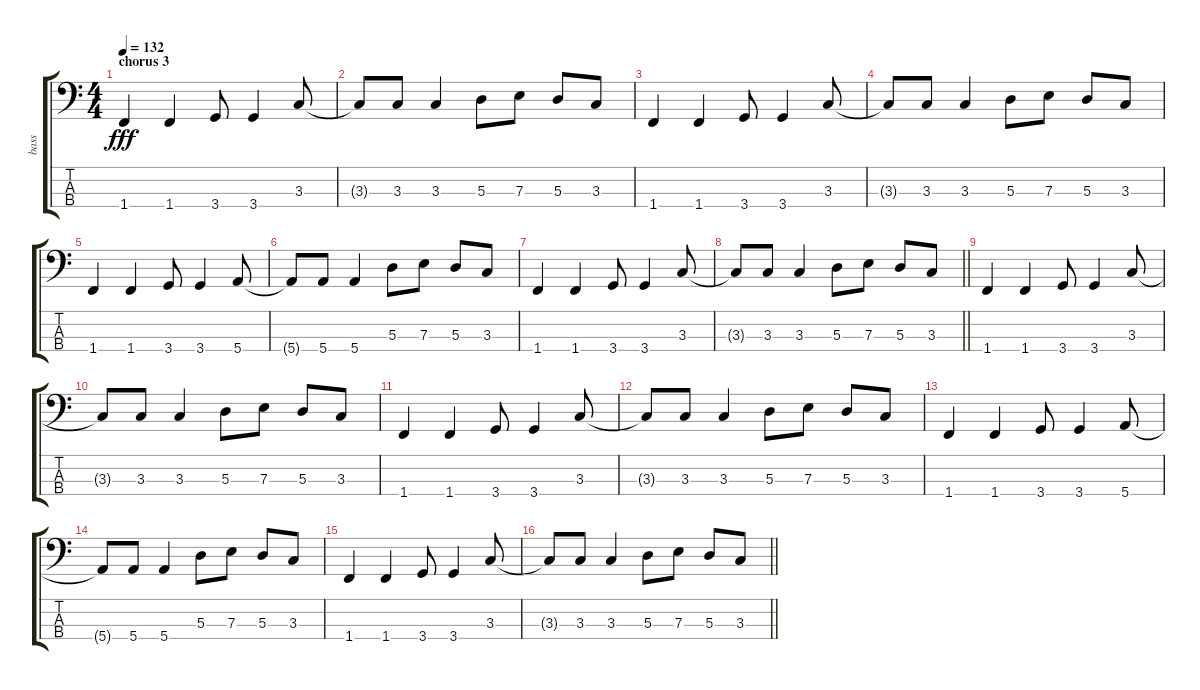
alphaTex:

\track ("bass" "bass") {instrument electricbassfinger}
\staff {score tabs}
\tuning (G2 D2 A1 E1) {hide}
\ts (4 4)
\section ("" "chorus 3")
\tempo 132
\clef f4
\ks c
1.4.4{dy fff} 1.4.4 3.4.8 3.4.4 3.3.8 |
3.3{t}.8 3.3.8 3.3.4 5.3.8 7.3.8 5.3.8 3.3.8 |
1.4.4 1.4.4 3.4.8 3.4.4 3.3.8 |
3.3{t}.8 3.3.8 3.3.4 5.3.8 7.3.8 5.3.8 3.3.8 |
1.4.4 1.4.4 3.4.8 3.4.4 5.4.8 |
5.4{t}.8 5.4.8 5.4.4 5.3.8 7.3.8 5.3.8 3.3.8 |
1.4.4 1.4.4 3.4.8 3.4.4 3.3.8 |
\barLineRight lightlight
3.3{t}.8 3.3.8 3.3.4 5.3.8 7.3.8 5.3.8 3.3.8 |
1.4.4 1.4.4 3.4.8 3.4.4 3.3.8 |
3.3{t}.8 3.3.8 3.3.4 5.3.8 7.3.8 5.3.8 3.3.8 |
1.4.4 1.4.4 3.4.8 3.4.4 3.3.8 |
3.3{t}.8 3.3.8 3.3.4 5.3.8 7.3.8 5.3.8 3.3.8 |
1.4.4 1.4.4 3.4.8 3.4.4 5.4.8 |
5.4{t}.8 5.4.8 5.4.4 5.3.8 7.3.8 5.3.8 3.3.8 |
1.4.4 1.4.4 3.4.8 3.4.4 3.3.8 |
\barLineRight lightlight
3.3{t}.8 3.3.8 3.3.4 5.3.8 7.3.8 5.3.8 3.3.8
